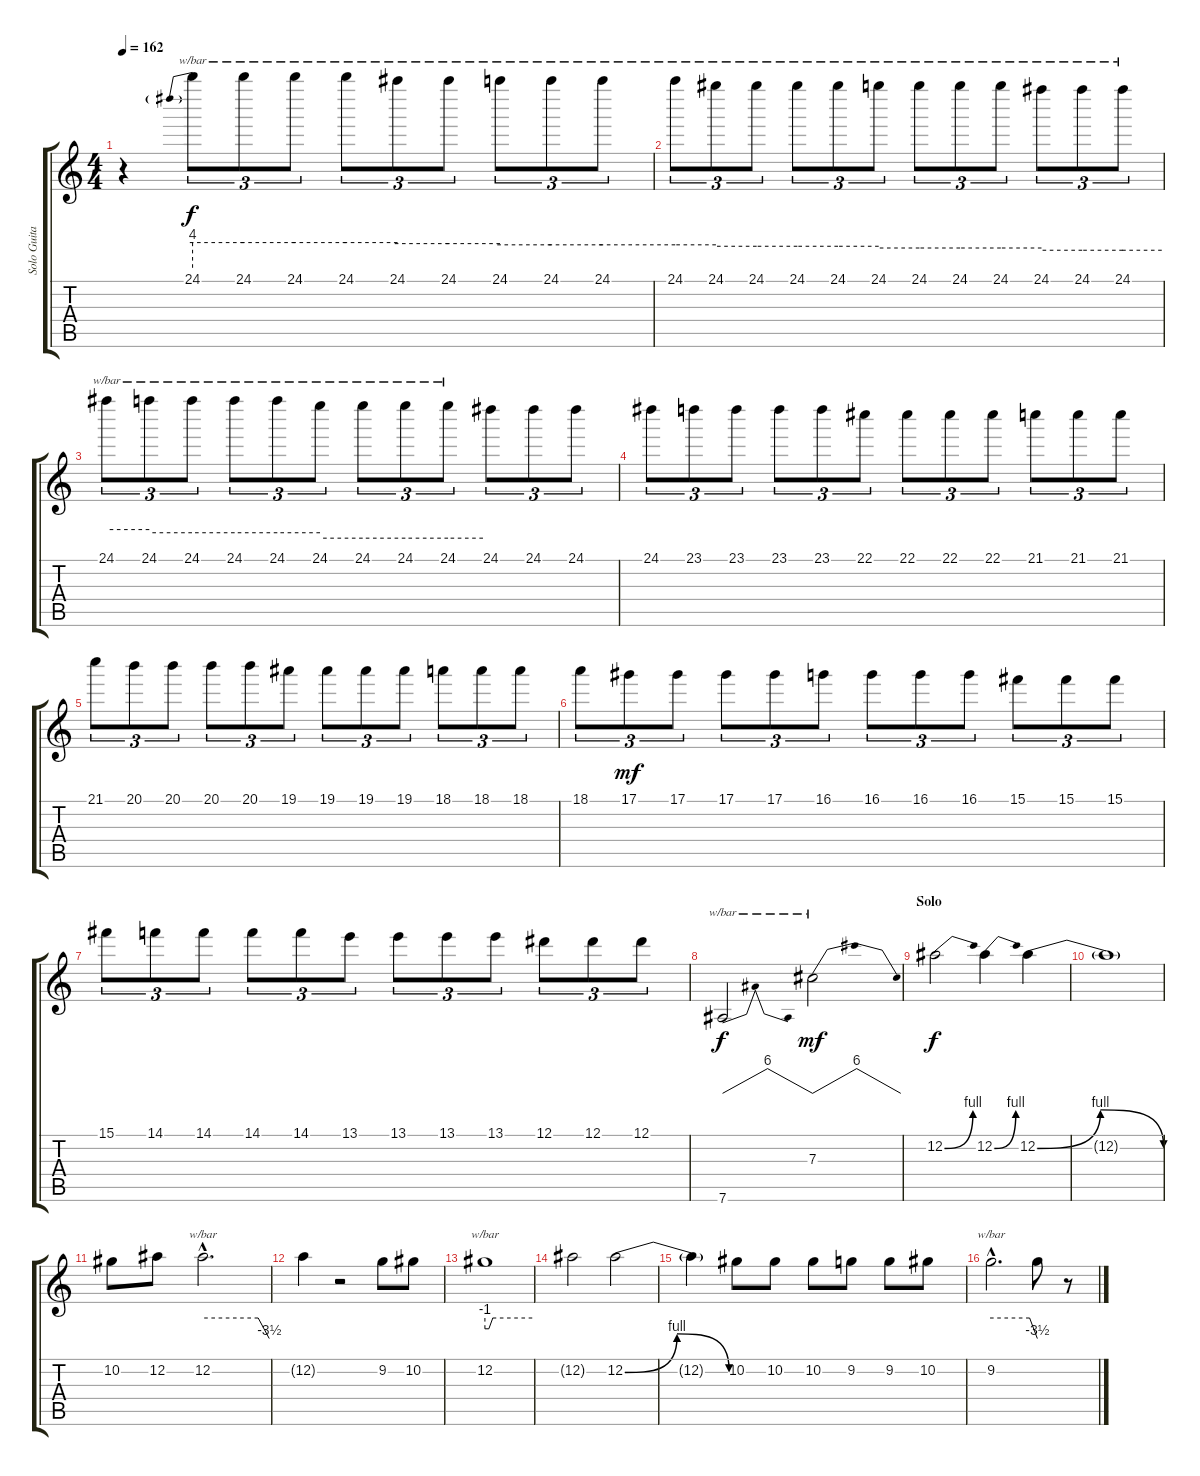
\track ("Solo Guitar" "Solo Guita") {instrument distortionguitar}
\staff {score tabs}
\tuning (Eb4 Bb3 Gb3 Db3 Ab2 Eb2) {hide}
\ts (4 4)
\tempo 162
\clef g2
\ks c
r.4{dy f} 24.1.8{tu (3 2) tbe (predive default 0 16 60 16) instrument guitarharmonics} 24.1.8{tu (3 2) tbe (hold default 0 16 60 16)} 24.1.8{tu (3 2) tbe (hold default 0 16 60 16)} 24.1.8{tu (3 2) tbe (hold default 0 16 60 16)} 24.1.8{tu (3 2) tbe (hold default 0 14 60 14)} 24.1.8{tu (3 2) tbe (hold default 0 14 60 14)} 24.1.8{tu (3 2) tbe (hold default 0 12 60 12)} 24.1.8{tu (3 2) tbe (hold default 0 12 60 12)} 24.1.8{tu (3 2) tbe (hold default 0 12 60 12)} |
24.1.8{tu (3 2) tbe (hold default 0 12 60 12)} 24.1.8{tu (3 2) tbe (hold default 0 10 60 10)} 24.1.8{tu (3 2) tbe (hold default 0 10 60 10)} 24.1.8{tu (3 2) tbe (hold default 0 10 60 10)} 24.1.8{tu (3 2) tbe (hold default 0 10 60 10)} 24.1.8{tu (3 2) tbe (hold default 0 8 60 8)} 24.1.8{tu (3 2) tbe (hold default 0 8 60 8)} 24.1.8{tu (3 2) tbe (hold default 0 8 60 8)} 24.1.8{tu (3 2) tbe (hold default 0 8 60 8)} 24.1.8{tu (3 2) tbe (hold default 0 6 60 6)} 24.1.8{tu (3 2) tbe (hold default 0 6 60 6)} 24.1.8{tu (3 2) tbe (hold default 0 6 60 6)} |
24.1.8{tu (3 2) tbe (hold default 0 6 60 6)} 24.1.8{tu (3 2) tbe (hold default 0 4 60 4)} 24.1.8{tu (3 2) tbe (hold default 0 4 60 4)} 24.1.8{tu (3 2) tbe (hold default 0 4 60 4)} 24.1.8{tu (3 2) tbe (hold default 0 4 60 4)} 24.1.8{tu (3 2) tbe (hold default 0 2 60 2)} 24.1.8{tu (3 2) tbe (hold default 0 2 60 2)} 24.1.8{tu (3 2) tbe (hold default 0 2 60 2)} 24.1.8{tu (3 2) tbe (hold default 0 2 60 2)} 24.1.8{tu (3 2)} 24.1.8{tu (3 2)} 24.1.8{tu (3 2)} |
24.1.8{tu (3 2)} 23.1.8{tu (3 2)} 23.1.8{tu (3 2)} 23.1.8{tu (3 2)} 23.1.8{tu (3 2)} 22.1.8{tu (3 2)} 22.1.8{tu (3 2)} 22.1.8{tu (3 2)} 22.1.8{tu (3 2)} 21.1.8{tu (3 2)} 21.1.8{tu (3 2)} 21.1.8{tu (3 2)} |
21.1.8{tu (3 2)} 20.1.8{tu (3 2)} 20.1.8{tu (3 2)} 20.1.8{tu (3 2)} 20.1.8{tu (3 2)} 19.1.8{tu (3 2)} 19.1.8{tu (3 2)} 19.1.8{tu (3 2)} 19.1.8{tu (3 2)} 18.1.8{tu (3 2)} 18.1.8{tu (3 2)} 18.1.8{tu (3 2)} |
18.1.8{tu (3 2)} 17.1.8{tu (3 2) dy mf} 17.1.8{tu (3 2)} 17.1.8{tu (3 2)} 17.1.8{tu (3 2)} 16.1.8{tu (3 2)} 16.1.8{tu (3 2)} 16.1.8{tu (3 2)} 16.1.8{tu (3 2)} 15.1.8{tu (3 2)} 15.1.8{tu (3 2)} 15.1.8{tu (3 2)} |
15.1.8{tu (3 2)} 14.1.8{tu (3 2)} 14.1.8{tu (3 2)} 14.1.8{tu (3 2)} 14.1.8{tu (3 2)} 13.1.8{tu (3 2)} 13.1.8{tu (3 2)} 13.1.8{tu (3 2)} 13.1.8{tu (3 2)} 12.1.8{tu (3 2)} 12.1.8{tu (3 2)} 12.1.8{tu (3 2)} |
7.6.2{tbe (dip default 0 0 15 24 60 0) dy f instrument distortionguitar} 7.3.2{tbe (dip default 0 0 15 24 60 0) dy mf} |
\section ("" "Solo")
12.2{be (bend 0 0 60 4)}.2{dy f} 12.2{be (bend 0 0 60 4)}.4 12.2{be (bendrelease 0 0 10 4 55 4 60 0)}.4 |
12.2{t}.1 |
10.2.8 12.2.8 12.2{hac}.2{d tbe (custom default 0 0 50 0 60 -14)} |
12.2{t}.4 r.2 9.2.8 10.2.8 |
12.2.1{tbe (custom default 0 -4 5 -4 10 0 60 0)} |
12.2{t}.2 12.2{be (bendrelease 0 0 15 4 55 4 60 0)}.2 |
12.2{t}.4 10.2.8 10.2.8 10.2.8 9.2.8 9.2.8 10.2.8 |
9.2{hac}.2{d tbe (custom default 0 0 50 0 60 -14)} 9.2{t}.8 r.8
